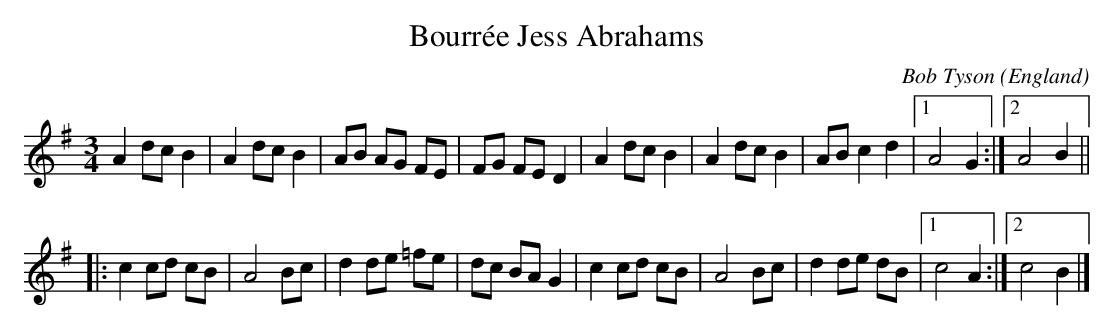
X:1
T:Bourrée Jess Abrahams
C:Bob Tyson
M:3/4
O:England
K:G major
A2dcB2| A2dcB2| AB AG FE| FG FE D2|\
A2dcB2| A2dcB2| ABc2d2|1 A4G2:|2 A4B2||
|: c2cd cB| A4Bc| d2de =fe| dc BA G2|\
c2 cd cB| A4 Bc| d2 de dB|1 c4 A2 :|2 c4 B2|]
